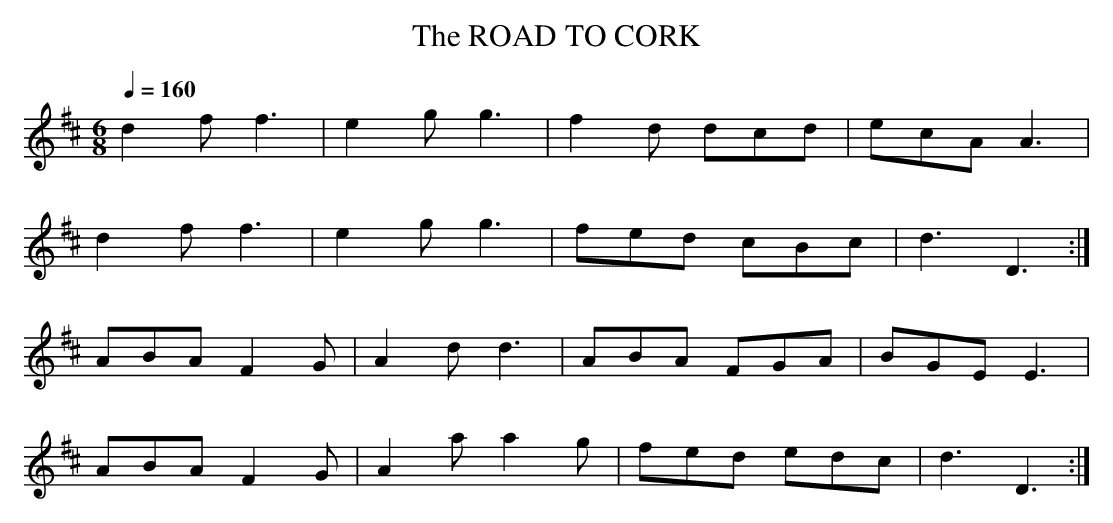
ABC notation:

X:1
T:ROAD TO CORK, The
Q:1/4=160
L:1/8
M:6/8
K:D
d2f f3|e2g g3|f2d dcd|ecA A3|
d2f f3|e2g g3|fed cBc|d3 D3 :|
ABA F2G|A2d d3|ABA FGA|BGE E3|
ABA F2G|A2a a2g|fed edc|d3 D3 :|
